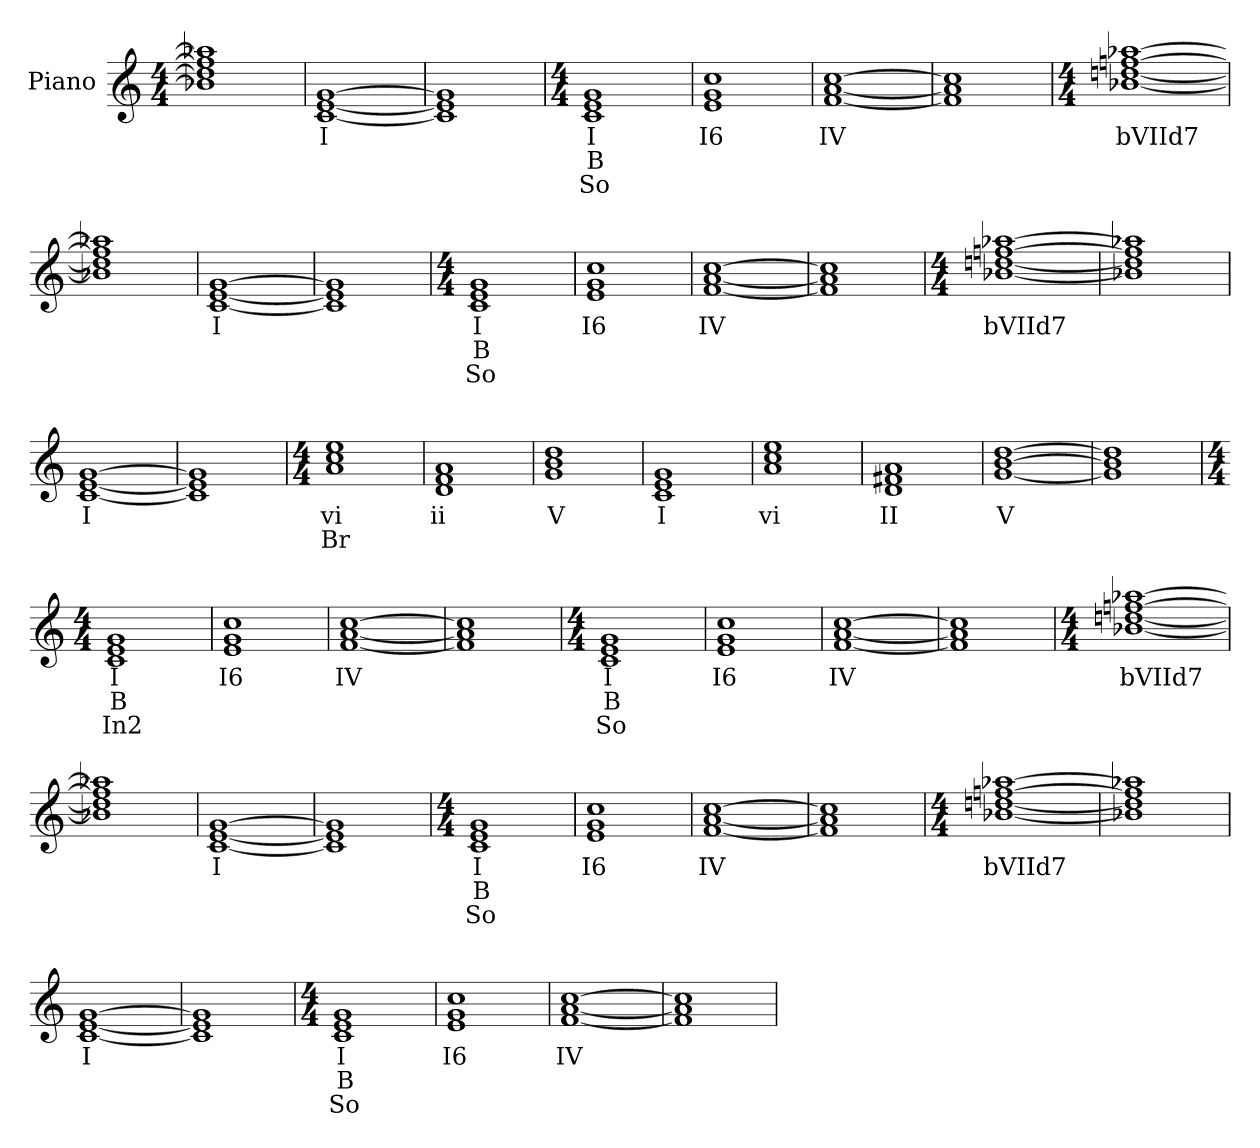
**kern	**text	**text	**text
*part1	*part1	*part1	*part1
*staff1	*staff1	*staff1	*staff1
*I"Piano	*	*	*
*I'Pno	*	*	*
*k[]	*	*	*
*C:	*	*	*
*M4/4	*	*	*
=	=	=	=
1b-X] 1ddn] 1ffn] 1aa-X]	.	.	.
=	=	=	=
*k[]	*	*	*
*C:	*	*	*
[1c [1e [1g	I	.	.
=	=	=	=
*k[]	*	*	*
*C:	*	*	*
1c] 1e] 1g]	.	.	.
=	=	=	=
*k[]	*	*	*
*C:	*	*	*
*M4/4	*	*	*
1c 1e 1g	I	B	So
=	=	=	=
*k[]	*	*	*
*C:	*	*	*
1e 1g 1cc	I6	.	.
=	=	=	=
*k[]	*	*	*
*C:	*	*	*
[1f [1a [1cc	IV	.	.
=	=	=	=
*k[]	*	*	*
*C:	*	*	*
1f] 1a] 1cc]	.	.	.
=	=	=	=
*k[]	*	*	*
*C:	*	*	*
*M4/4	*	*	*
[1b-X [1ddn [1ffn [1aa-X	bVIId7	.	.
=	=	=	=
*k[]	*	*	*
*C:	*	*	*
1b-X] 1ddn] 1ffn] 1aa-X]	.	.	.
=	=	=	=
*k[]	*	*	*
*C:	*	*	*
[1c [1e [1g	I	.	.
=	=	=	=
*k[]	*	*	*
*C:	*	*	*
1c] 1e] 1g]	.	.	.
=	=	=	=
*k[]	*	*	*
*C:	*	*	*
*M4/4	*	*	*
1c 1e 1g	I	B	So
=	=	=	=
*k[]	*	*	*
*C:	*	*	*
1e 1g 1cc	I6	.	.
=	=	=	=
*k[]	*	*	*
*C:	*	*	*
[1f [1a [1cc	IV	.	.
=	=	=	=
*k[]	*	*	*
*C:	*	*	*
1f] 1a] 1cc]	.	.	.
=	=	=	=
*k[]	*	*	*
*C:	*	*	*
*M4/4	*	*	*
[1b-X [1ddn [1ffn [1aa-X	bVIId7	.	.
=	=	=	=
*k[]	*	*	*
*C:	*	*	*
1b-X] 1ddn] 1ffn] 1aa-X]	.	.	.
=	=	=	=
*k[]	*	*	*
*C:	*	*	*
[1c [1e [1g	I	.	.
=	=	=	=
*k[]	*	*	*
*C:	*	*	*
1c] 1e] 1g]	.	.	.
=	=	=	=
*k[]	*	*	*
*C:	*	*	*
*M4/4	*	*	*
1a 1cc 1ee	vi	Br	.
=	=	=	=
*k[]	*	*	*
*C:	*	*	*
1d 1f 1a	ii	.	.
=	=	=	=
*k[]	*	*	*
*C:	*	*	*
1g 1b 1dd	V	.	.
=	=	=	=
*k[]	*	*	*
*C:	*	*	*
1c 1e 1g	I	.	.
=	=	=	=
*k[]	*	*	*
*C:	*	*	*
1a 1cc 1ee	vi	.	.
=	=	=	=
*k[]	*	*	*
*C:	*	*	*
1d 1f#X 1a	II	.	.
=	=	=	=
*k[]	*	*	*
*C:	*	*	*
[1g [1b [1dd	V	.	.
=	=	=	=
*k[]	*	*	*
*C:	*	*	*
1g] 1b] 1dd]	.	.	.
=	=	=	=
*k[]	*	*	*
*C:	*	*	*
*M4/4	*	*	*
1c 1e 1g	I	B	In2
=	=	=	=
*k[]	*	*	*
*C:	*	*	*
1e 1g 1cc	I6	.	.
=	=	=	=
*k[]	*	*	*
*C:	*	*	*
[1f [1a [1cc	IV	.	.
=	=	=	=
*k[]	*	*	*
*C:	*	*	*
1f] 1a] 1cc]	.	.	.
=	=	=	=
*k[]	*	*	*
*C:	*	*	*
*M4/4	*	*	*
1c 1e 1g	I	B	So
=	=	=	=
*k[]	*	*	*
*C:	*	*	*
1e 1g 1cc	I6	.	.
=	=	=	=
*k[]	*	*	*
*C:	*	*	*
[1f [1a [1cc	IV	.	.
=	=	=	=
*k[]	*	*	*
*C:	*	*	*
1f] 1a] 1cc]	.	.	.
=	=	=	=
*k[]	*	*	*
*C:	*	*	*
*M4/4	*	*	*
[1b-X [1ddn [1ffn [1aa-X	bVIId7	.	.
=	=	=	=
*k[]	*	*	*
*C:	*	*	*
1b-X] 1ddn] 1ffn] 1aa-X]	.	.	.
=	=	=	=
*k[]	*	*	*
*C:	*	*	*
[1c [1e [1g	I	.	.
=	=	=	=
*k[]	*	*	*
*C:	*	*	*
1c] 1e] 1g]	.	.	.
=	=	=	=
*k[]	*	*	*
*C:	*	*	*
*M4/4	*	*	*
1c 1e 1g	I	B	So
=	=	=	=
*k[]	*	*	*
*C:	*	*	*
1e 1g 1cc	I6	.	.
=	=	=	=
*k[]	*	*	*
*C:	*	*	*
[1f [1a [1cc	IV	.	.
=	=	=	=
*k[]	*	*	*
*C:	*	*	*
1f] 1a] 1cc]	.	.	.
=	=	=	=
*k[]	*	*	*
*C:	*	*	*
*M4/4	*	*	*
[1b-X [1ddn [1ffn [1aa-X	bVIId7	.	.
=	=	=	=
*k[]	*	*	*
*C:	*	*	*
1b-X] 1ddn] 1ffn] 1aa-X]	.	.	.
=	=	=	=
*k[]	*	*	*
*C:	*	*	*
[1c [1e [1g	I	.	.
=	=	=	=
*k[]	*	*	*
*C:	*	*	*
1c] 1e] 1g]	.	.	.
=	=	=	=
*k[]	*	*	*
*C:	*	*	*
*M4/4	*	*	*
1c 1e 1g	I	B	So
=	=	=	=
*k[]	*	*	*
*C:	*	*	*
1e 1g 1cc	I6	.	.
=	=	=	=
*k[]	*	*	*
*C:	*	*	*
[1f [1a [1cc	IV	.	.
=	=	=	=
*k[]	*	*	*
*C:	*	*	*
1f] 1a] 1cc]	.	.	.
=	=	=	=
*-	*-	*-	*-
